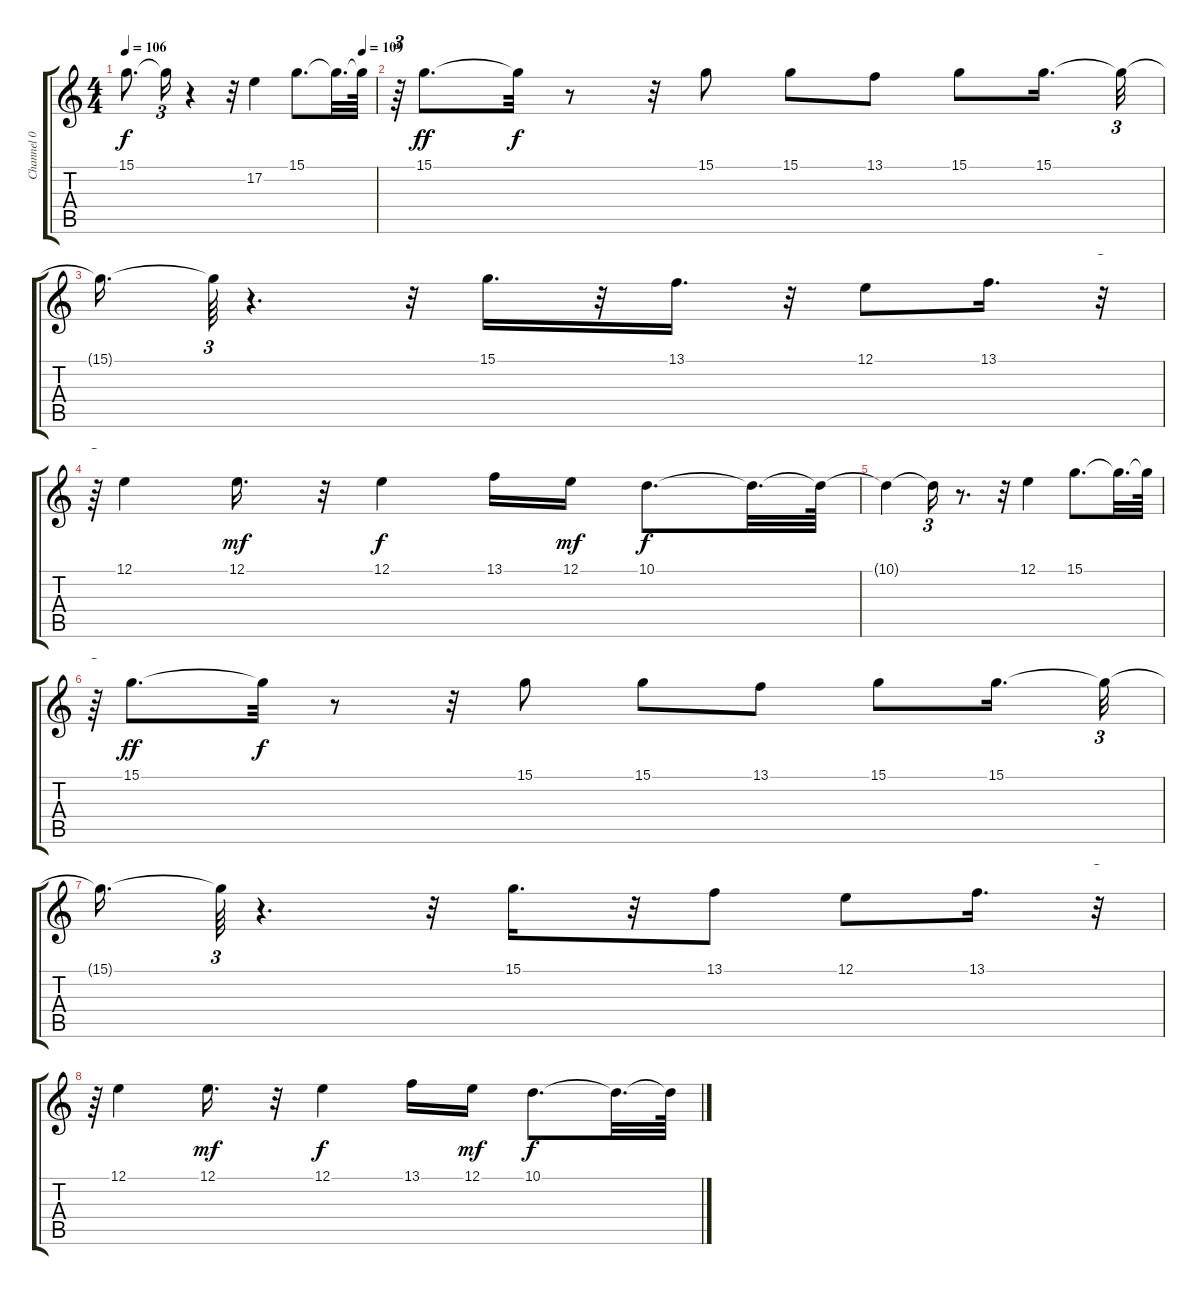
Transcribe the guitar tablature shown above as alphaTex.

\track ("Channel 0" "Channel 0") {instrument flute}
\staff {score tabs}
\tuning (E4 B3 G3 D3 A2 E2) {hide}
\ts (4 4)
\tempo 106
\tempo (109 0.9479166666666666)
\clef g2
\ks c
15.1{t}.8{d dy f} 15.1{t}.16{tu (3 2)} r.4 r.32 17.2.4 15.1.8{d} 15.1{t}.32{d} 15.1{t}.64 |
r.64{tu (3 2)} 15.1.8{d dy ff} 15.1{t}.32{dy f} r.8 r.32 15.1.8 15.1.8 13.1.8 15.1.8 15.1.16{d} 15.1{t}.32{tu (3 2)} |
15.1{t}.16{d} 15.1{t}.64{tu (3 2)} r.4{d} r.32 15.1.16{d} r.32 13.1.16{d} r.32 12.1.8 13.1.16{d} r.32{tu (3 2)} |
r.64{tu (3 2)} 12.1.4 12.1.16{d dy mf} r.32 12.1.4{dy f} 13.1.16 12.1.16{dy mf} 10.1.8{d dy f} 10.1{t}.32{d} 10.1{t}.64 |
10.1{t}.4 10.1{t}.16{tu (3 2)} r.8{d} r.32 12.1.4 15.1.8{d} 15.1{t}.32{d} 15.1{t}.64 |
r.64{tu (3 2)} 15.1.8{d dy ff} 15.1{t}.32{dy f} r.8 r.32 15.1.8 15.1.8 13.1.8 15.1.8 15.1.16{d} 15.1{t}.32{tu (3 2)} |
15.1{t}.16{d} 15.1{t}.64{tu (3 2)} r.4{d} r.32 15.1.16{d} r.32 13.1.8 12.1.8 13.1.16{d} r.32{tu (3 2)} |
r.64{tu (3 2)} 12.1.4 12.1.16{d dy mf} r.32 12.1.4{dy f} 13.1.16 12.1.16{dy mf} 10.1.8{d dy f} 10.1{t}.32{d} 10.1{t}.64
